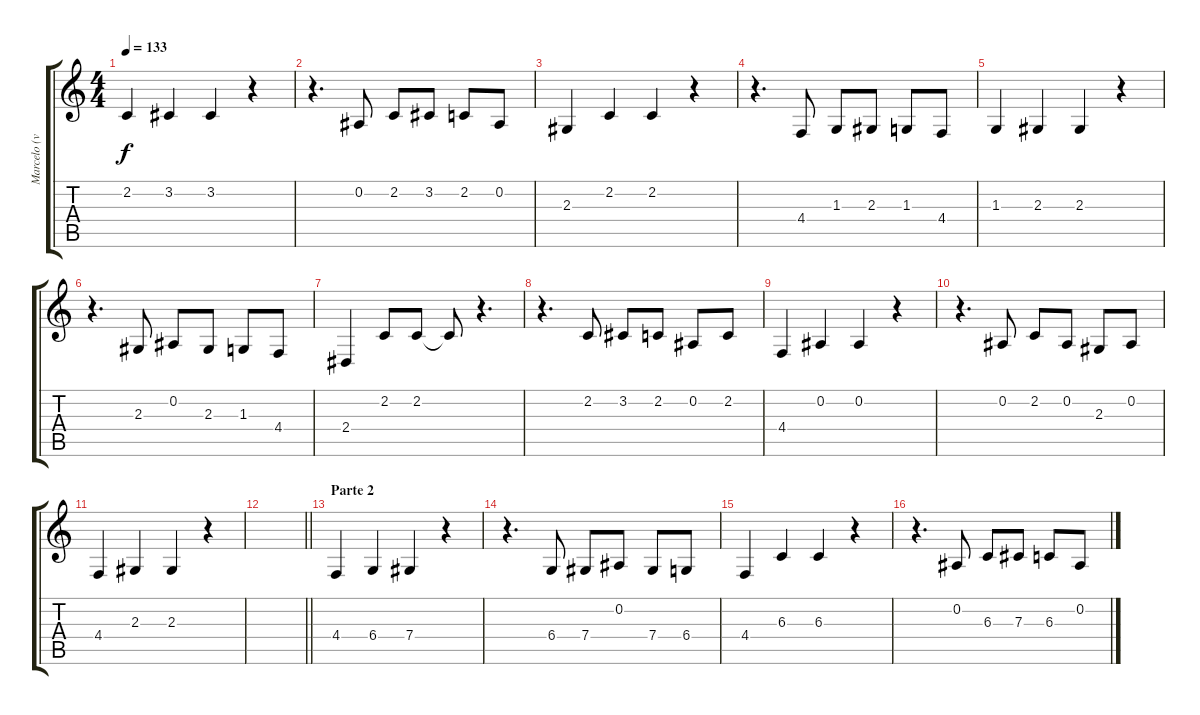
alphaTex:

\track ("Marcelo (vocal) " "Marcelo (v") {instrument bassoon}
\staff {score tabs}
\tuning (Eb4 Bb3 Gb3 Db3 Ab2 Eb2) {hide}
\ts (4 4)
\tempo 133
\clef g2
\ks c
2.2.4{dy f} 3.2.4 3.2.4 r.4 |
r.4{d} 0.2.8 2.2.8 3.2.8 2.2.8 0.2.8 |
2.3.4 2.2.4 2.2.4 r.4 |
r.4{d} 4.4.8 1.3.8 2.3.8 1.3.8 4.4.8 |
1.3.4 2.3.4 2.3.4 r.4 |
r.4{d} 2.3.8 0.2.8 2.3.8 1.3.8 4.4.8 |
2.4.4 2.2.8 2.2.8 2.2{t}.8 r.4{d} |
r.4{d} 2.2.8 3.2.8 2.2.8 0.2.8 2.2.8 |
4.4.4 0.2.4 0.2.4 r.4 |
r.4{d} 0.2.8 2.2.8 0.2.8 2.3.8 0.2.8 |
4.4.4 2.3.4 2.3.4 r.4 |
\barLineRight lightlight
|
\section ("" "Parte 2")
4.4.4 6.4.4 7.4.4 r.4 |
r.4{d} 6.4.8 7.4.8 0.2.8 7.4.8 6.4.8 |
4.4.4 6.3.4 6.3.4 r.4 |
r.4{d} 0.2.8 6.3.8 7.3.8 6.3.8 0.2.8
